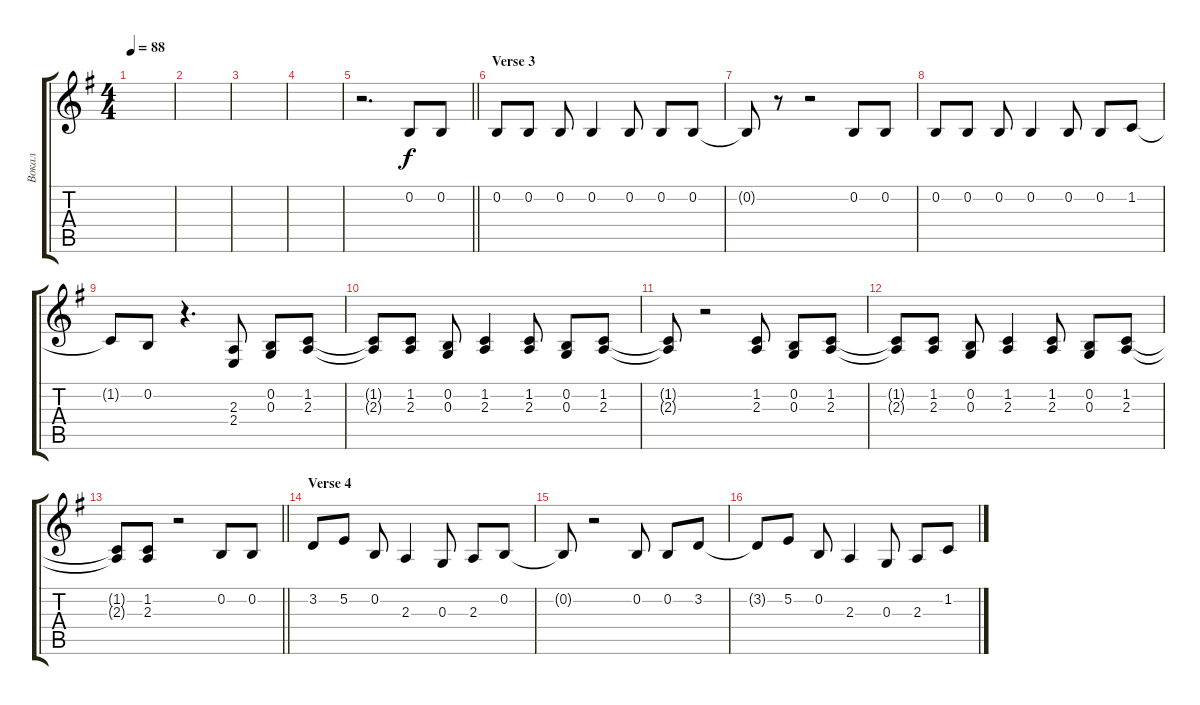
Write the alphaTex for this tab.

\track ("Вокал" "Вокал") {instrument trumpet}
\staff {score tabs}
\tuning (E4 B3 G3 D3 A2 E2) {hide}
\ts (4 4)
\tempo 88
\clef g2
\ks eminor
|
|
|
|
\barLineRight lightlight
r.2{d} 0.2.8 0.2.8 |
\section ("" "Verse 3")
0.2.8 0.2.8 0.2.8 0.2.4 0.2.8 0.2.8 0.2.8 |
0.2{t}.8 r.8 r.2 0.2.8 0.2.8 |
0.2.8 0.2.8 0.2.8 0.2.4 0.2.8 0.2.8 1.2.8 |
1.2{t}.8 0.2.8 r.4{d} (2.3 2.4).8 (0.2 0.3).8 (1.2 2.3).8 |
(1.2{t} 2.3{t}).8 (1.2 2.3).8 (0.2 0.3).8 (1.2 2.3).4 (1.2 2.3).8 (0.2 0.3).8 (1.2 2.3).8 |
(1.2{t} 2.3{t}).8 r.2 (1.2 2.3).8 (0.2 0.3).8 (1.2 2.3).8 |
(1.2{t} 2.3{t}).8 (1.2 2.3).8 (0.2 0.3).8 (1.2 2.3).4 (1.2 2.3).8 (0.2 0.3).8 (1.2 2.3).8 |
\barLineRight lightlight
(1.2{t} 2.3{t}).8 (1.2 2.3).8 r.2 0.2.8 0.2.8 |
\section ("" "Verse 4")
3.2.8 5.2.8 0.2.8 2.3.4 0.3.8 2.3.8 0.2.8 |
0.2{t}.8 r.2 0.2.8 0.2.8 3.2.8 |
3.2{t}.8 5.2.8 0.2.8 2.3.4 0.3.8 2.3.8 1.2.8
